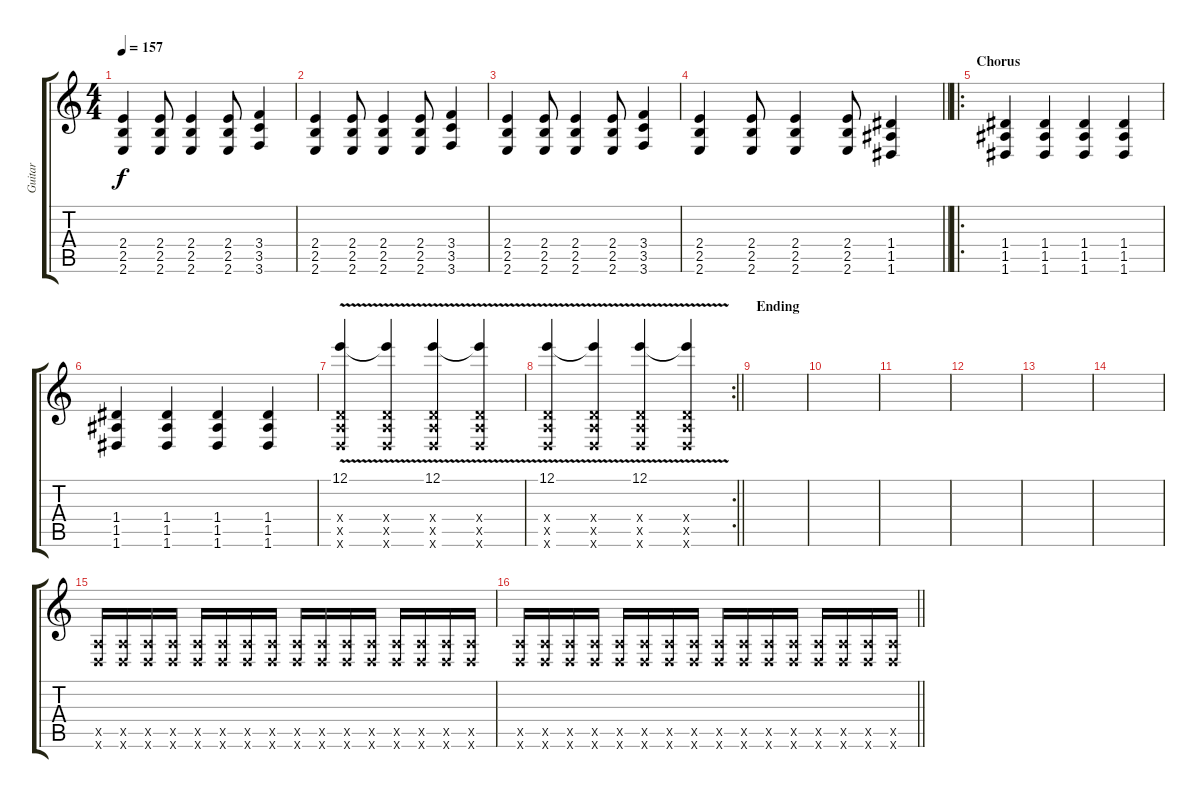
\track ("Guitar" "Guitar") {instrument distortionguitar}
\staff {score tabs}
\tuning (E4 B3 G3 D3 A2 D2) {hide}
\ts (4 4)
\tempo 157
\clef g2
\ks c
(2.4 2.5 2.6).4{dy f} (2.4 2.5 2.6).8 (2.4 2.5 2.6).4 (2.4 2.5 2.6).8 (3.4 3.5 3.6).4 |
(2.4 2.5 2.6).4 (2.4 2.5 2.6).8 (2.4 2.5 2.6).4 (2.4 2.5 2.6).8 (3.4 3.5 3.6).4 |
(2.4 2.5 2.6).4 (2.4 2.5 2.6).8 (2.4 2.5 2.6).4 (2.4 2.5 2.6).8 (3.4 3.5 3.6).4 |
\barLineRight lightlight
(2.4 2.5 2.6).4 (2.4 2.5 2.6).8 (2.4 2.5 2.6).4 (2.4 2.5 2.6).8 (1.4 1.5 1.6).4 |
\ro
\section ("" "Chorus")
(1.4 1.5 1.6).4 (1.4 1.5 1.6).4 (1.4 1.5 1.6).4 (1.4 1.5 1.6).4 |
(1.4 1.5 1.6).4 (1.4 1.5 1.6).4 (1.4 1.5 1.6).4 (1.4 1.5 1.6).4 |
(12.1{v} 0.4{x} 0.5{x} 0.6{x}).4 (12.1{t} 0.4{x} 0.5{x} 0.6{x}).4 (12.1{v} 0.4{x} 0.5{x} 0.6{x}).4 (12.1{t} 0.4{x} 0.5{x} 0.6{x}).4 |
\rc 2
\barLineRight lightlight
(12.1{v} 0.4{x} 0.5{x} 0.6{x}).4 (12.1{t} 0.4{x} 0.5{x} 0.6{x}).4 (12.1{v} 0.4{x} 0.5{x} 0.6{x}).4 (12.1{t} 0.4{x} 0.5{x} 0.6{x}).4 |
\section ("" "Ending")
|
|
|
|
|
|
(0.5{x} 0.6{x}).16 (0.5{x} 0.6{x}).16 (0.5{x} 0.6{x}).16 (0.5{x} 0.6{x}).16 (0.5{x} 0.6{x}).16 (0.5{x} 0.6{x}).16 (0.5{x} 0.6{x}).16 (0.5{x} 0.6{x}).16 (0.5{x} 0.6{x}).16 (0.5{x} 0.6{x}).16 (0.5{x} 0.6{x}).16 (0.5{x} 0.6{x}).16 (0.5{x} 0.6{x}).16 (0.5{x} 0.6{x}).16 (0.5{x} 0.6{x}).16 (0.5{x} 0.6{x}).16 |
\barLineRight lightlight
(0.5{x} 0.6{x}).16 (0.5{x} 0.6{x}).16 (0.5{x} 0.6{x}).16 (0.5{x} 0.6{x}).16 (0.5{x} 0.6{x}).16 (0.5{x} 0.6{x}).16 (0.5{x} 0.6{x}).16 (0.5{x} 0.6{x}).16 (0.5{x} 0.6{x}).16 (0.5{x} 0.6{x}).16 (0.5{x} 0.6{x}).16 (0.5{x} 0.6{x}).16 (0.5{x} 0.6{x}).16 (0.5{x} 0.6{x}).16 (0.5{x} 0.6{x}).16 (0.5{x} 0.6{x}).16
